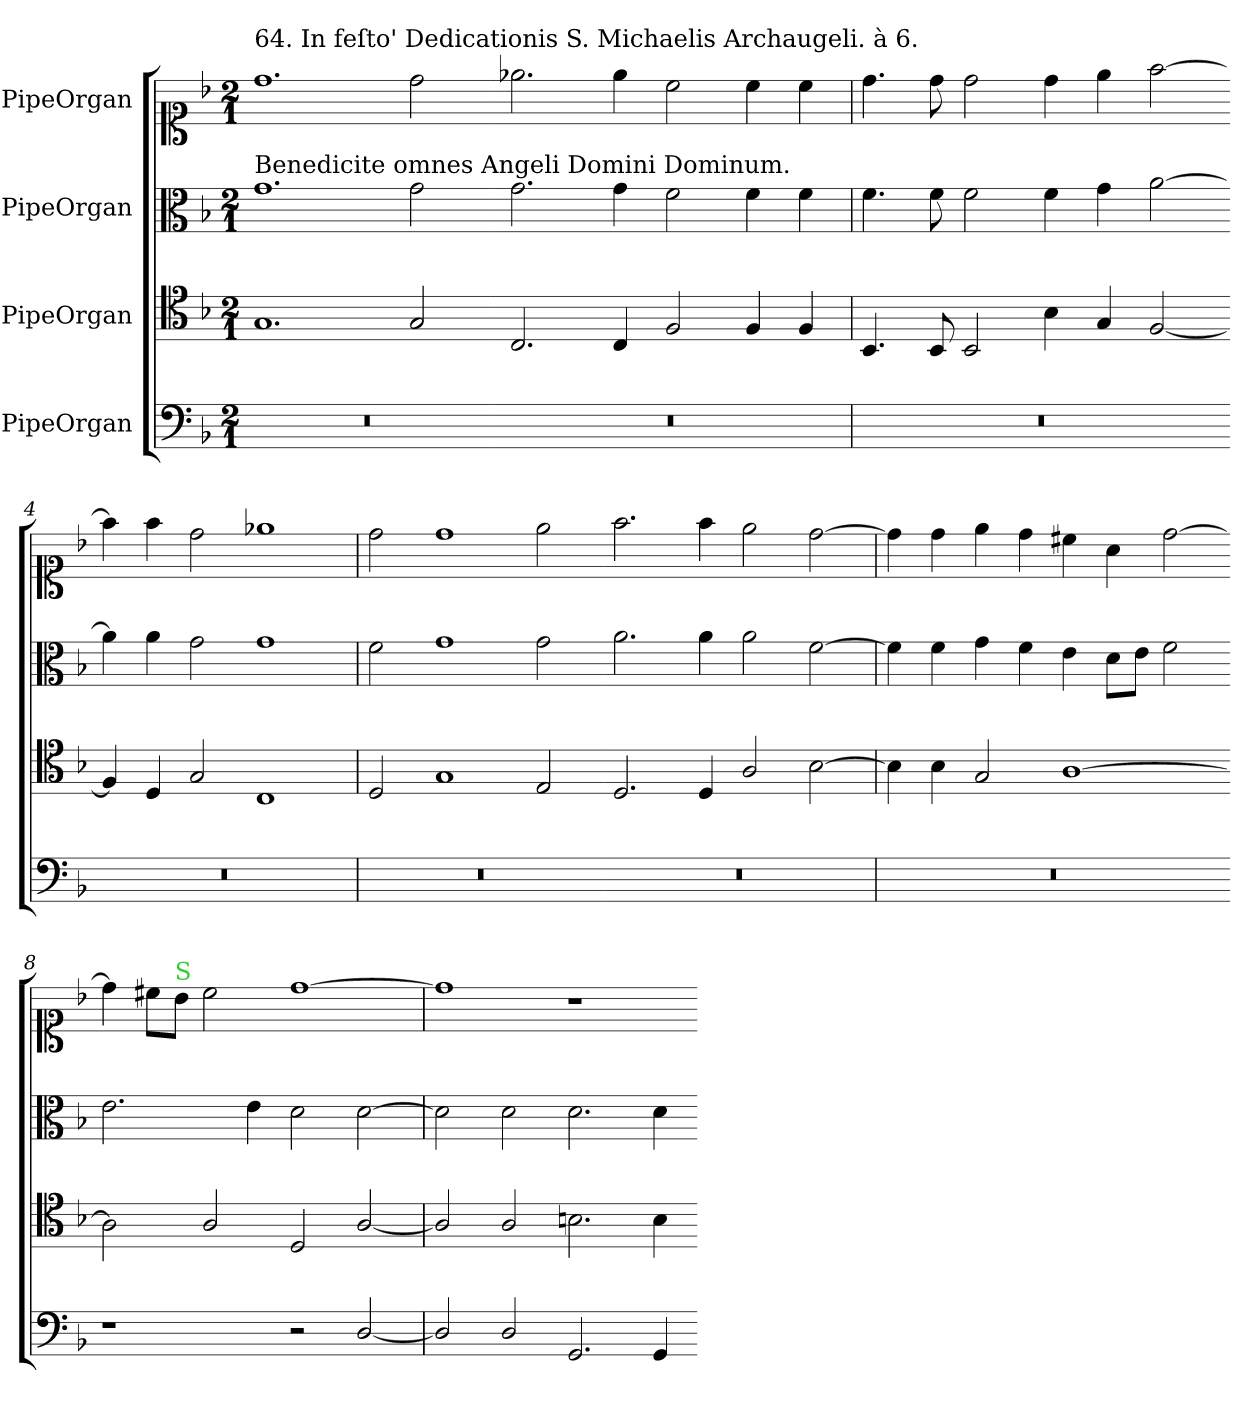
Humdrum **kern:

**kern	**kern	**kern	**kern
*part4	*part3	*part2	*part1
*staff4	*staff3	*staff2	*staff1
*I"PipeOrgan	*I"PipeOrgan	*I"PipeOrgan	*I"PipeOrgan
*clefF4	*clefC4	*clefC3	*clefC1
*k[b-]	*k[b-]	*k[b-]	*k[b-]
*M2/1	*M2/1	*M2/1	*M2/1
=1	=1	=1	=1
!	!	!	!LO:TX:a:t=64. In feſto' Dedicationis S. Michaelis Archaugeli. à 6.
!	!	!LO:TX:a:t=Benedicite omnes Angeli Domini Dominum.	!
0r	1.G	1.g	1.dd
.	2G/	2g\	2dd\
=2-	=2-	=2-	=2-
0r	2.C/	2.g\	2.ee-X\
.	4C/	4g\	4ee-\
.	2F/	2f\	2cc\
.	4F/	4f\	4cc\
.	4F/	4f\	4cc\
=3	=3	=3	=3
0r	4.BB-/	4.f\	4.dd\
.	8BB-/	8f\	8dd\
.	2BB-/	2f\	2dd\
.	4B-\	4f\	4dd\
.	4G/	4g\	4ee\
.	[2F/	[2a\	[2ff\
=4-	=4-	=4-	=4-
0r	4F/]	4a\]	4ff\]
.	4D/	4a\	4ff\
.	2G/	2g\	2dd\
.	1C	1g	1ee-X
=5	=5	=5	=5
0r	2D/	2f\	2dd\
.	1G	1g	1dd
.	2E/	2g\	2ee\
=6-	=6-	=6-	=6-
0r	2.D/	2.a\	2.ff\
.	4D/	4a\	4ff\
.	2A/	2a\	2ee\
.	[2B-\	[2f\	[2dd\
=7	=7	=7	=7
0r	4B-!\]	4f!\]	4dd!\]
.	4B-\	4f\	4dd\
.	2G/	4g\	4ee\
.	.	4f\	4dd\
.	[1A	4e\	4cc#X\
.	.	8d\L	4a\
.	.	8e\J	.
.	.	2f\	[2dd\
=8-	=8-	=8-	=8-
1r	2A]	2.e\	4dd\]
.	.	.	8cc#X\L
!	!	!	!LO:TX:a:color=limegreen:t=S
.	.	.	8b-\J
.	2A/	.	2cc#\
.	.	4e\	.
2r	2D/	2d\	[1dd
[2D/	[2A/	[2d\	.
=9	=9	=9	=9
2D/]	2A/]	2d\]	1dd]
2D/	2A/	2d\	.
2.GG/	2.Bn\	2.d\	1r
4GG/	4B\	4d\	.
=-	=-	=-	=-
*-	*-	*-	*-
